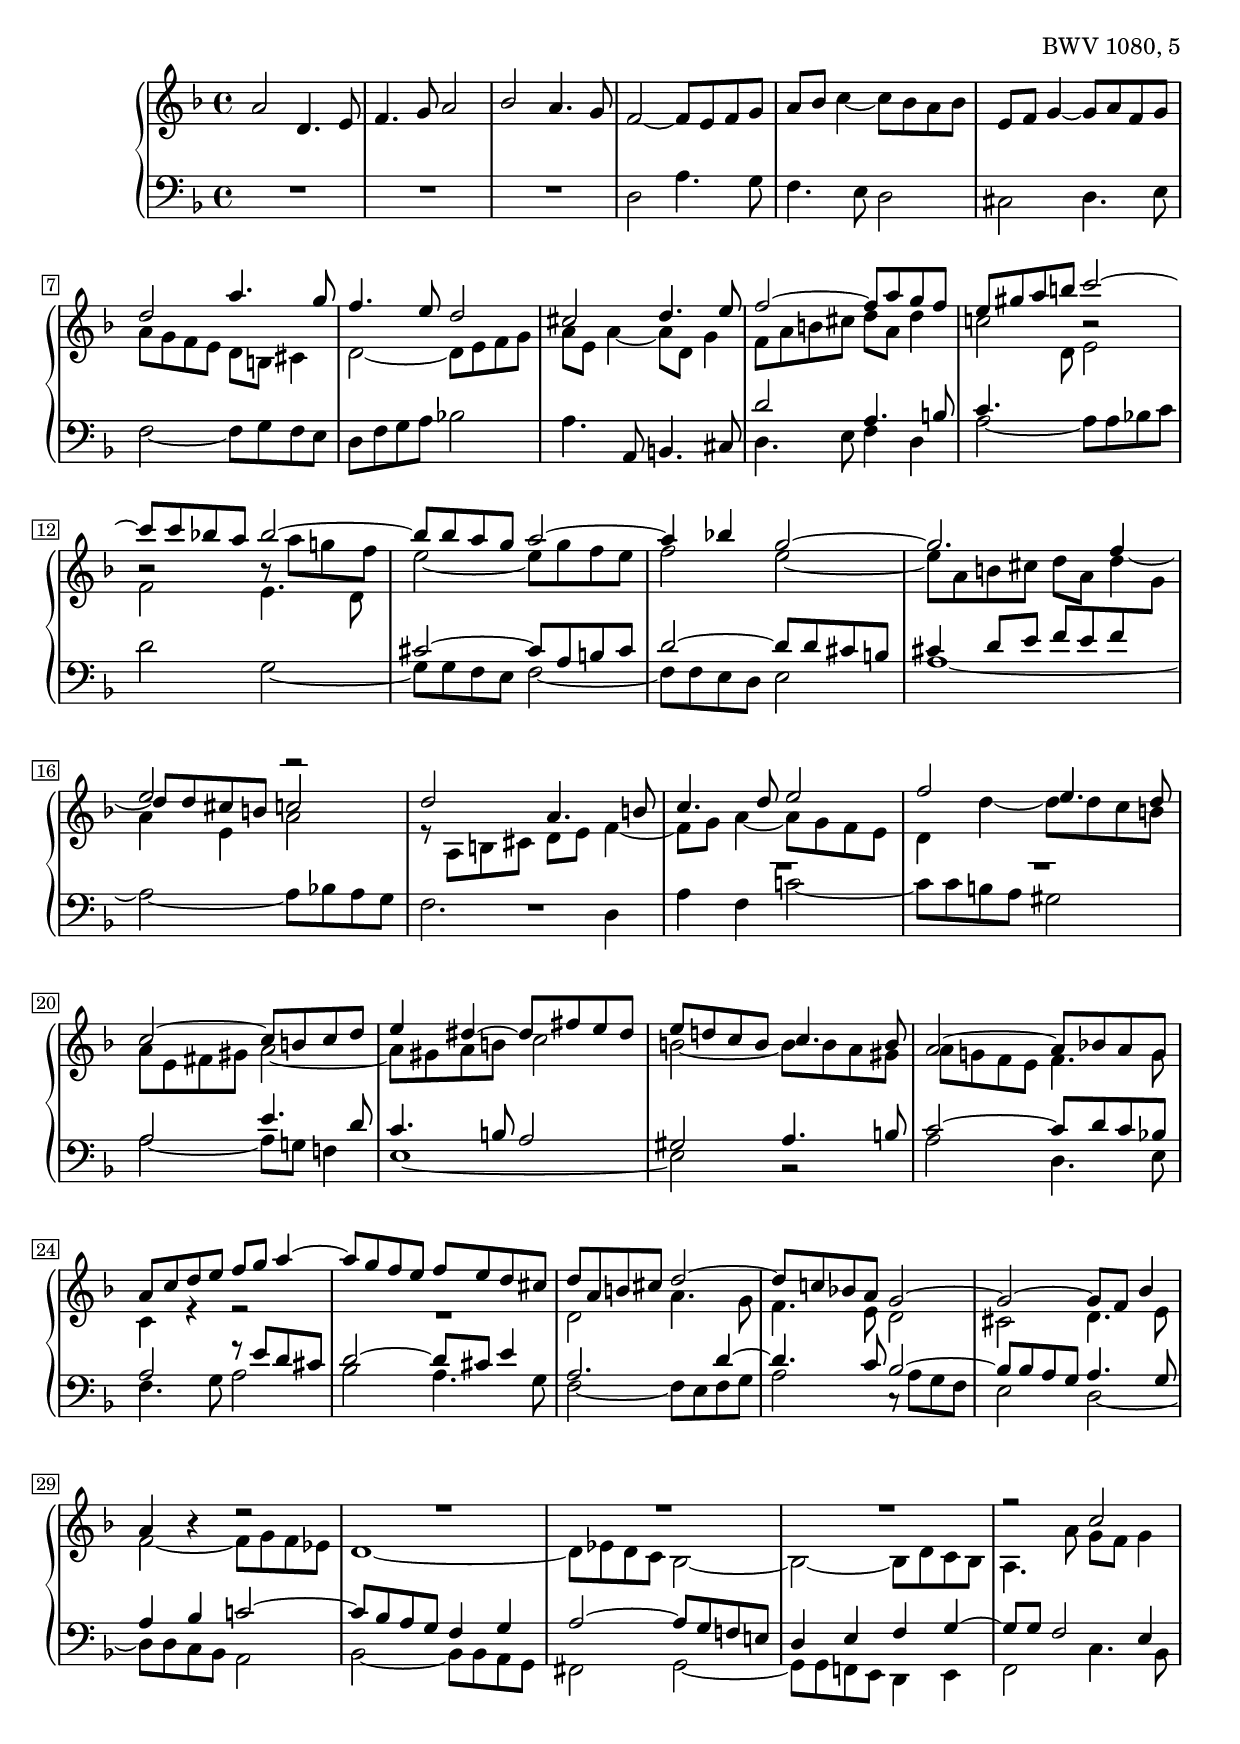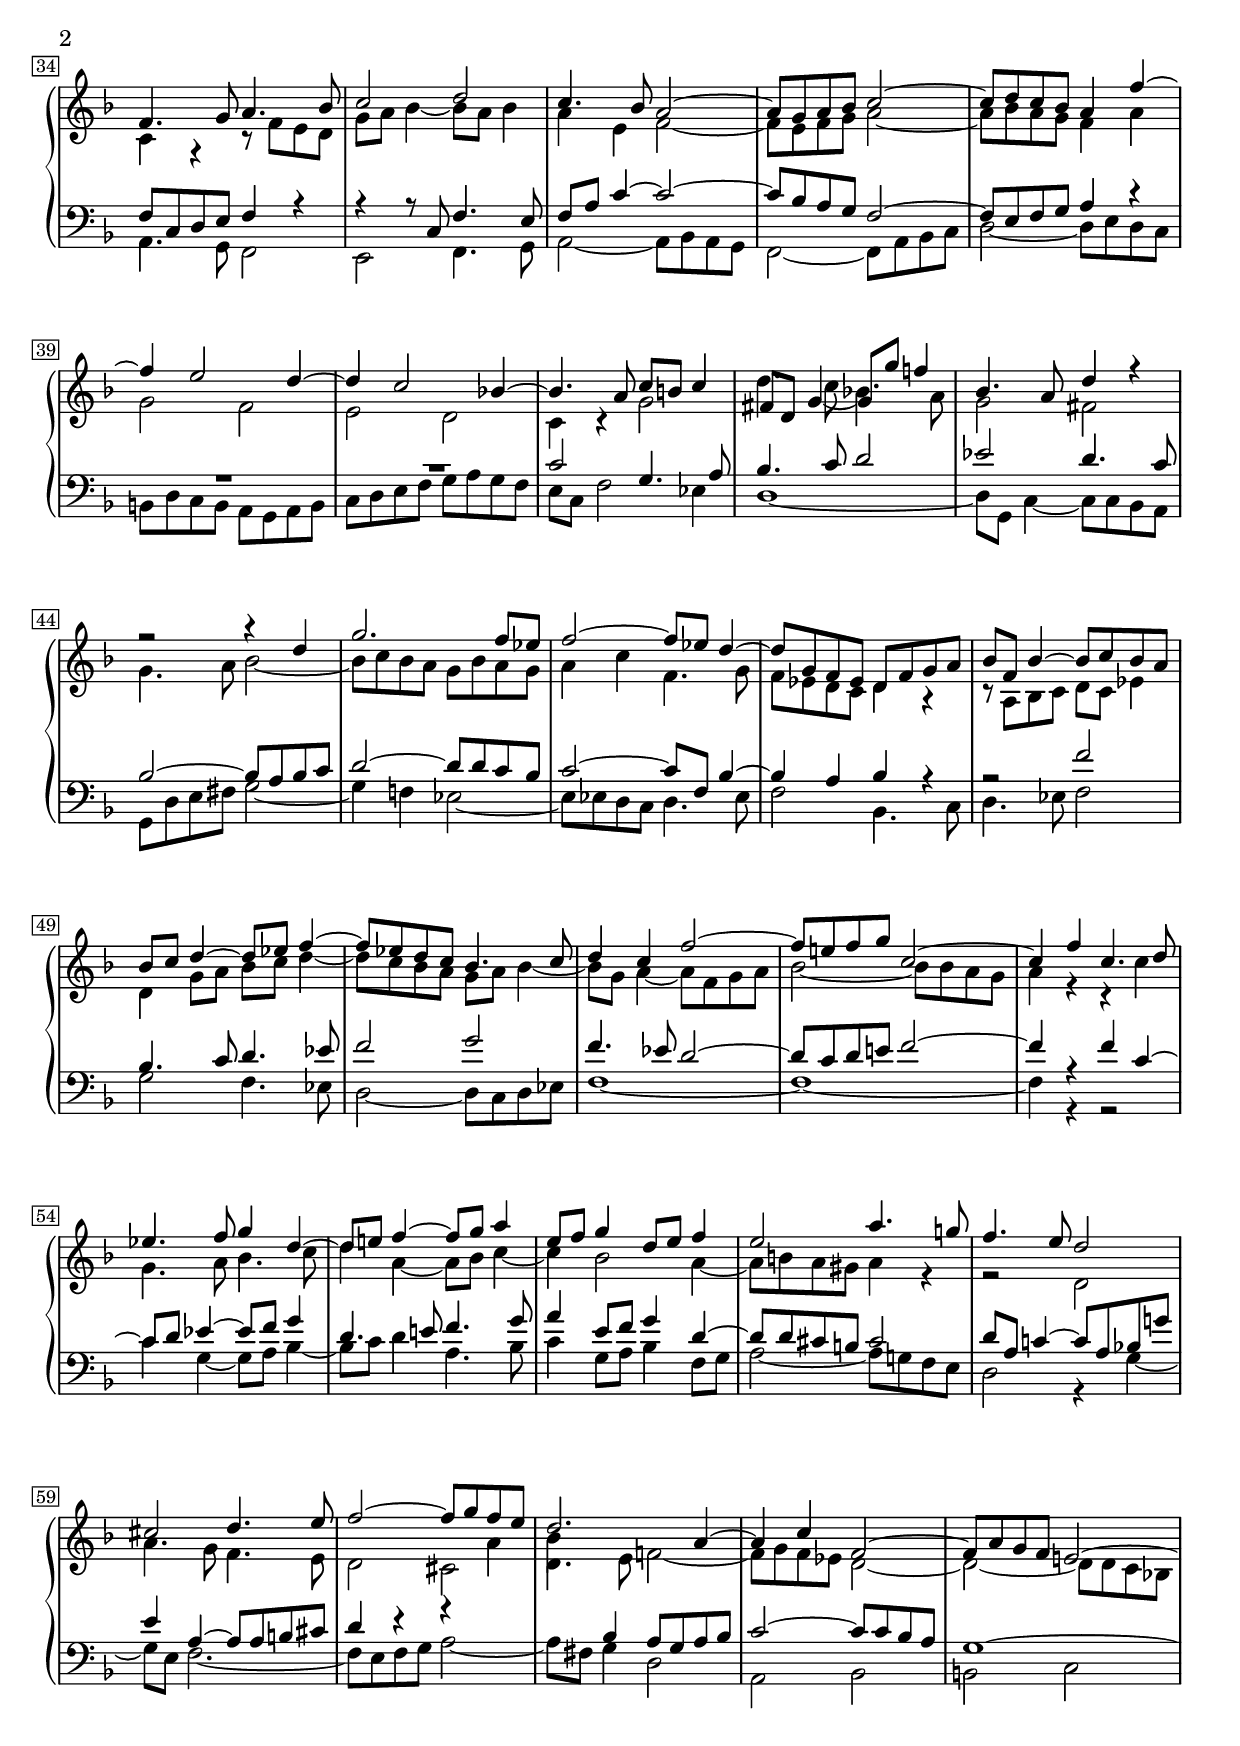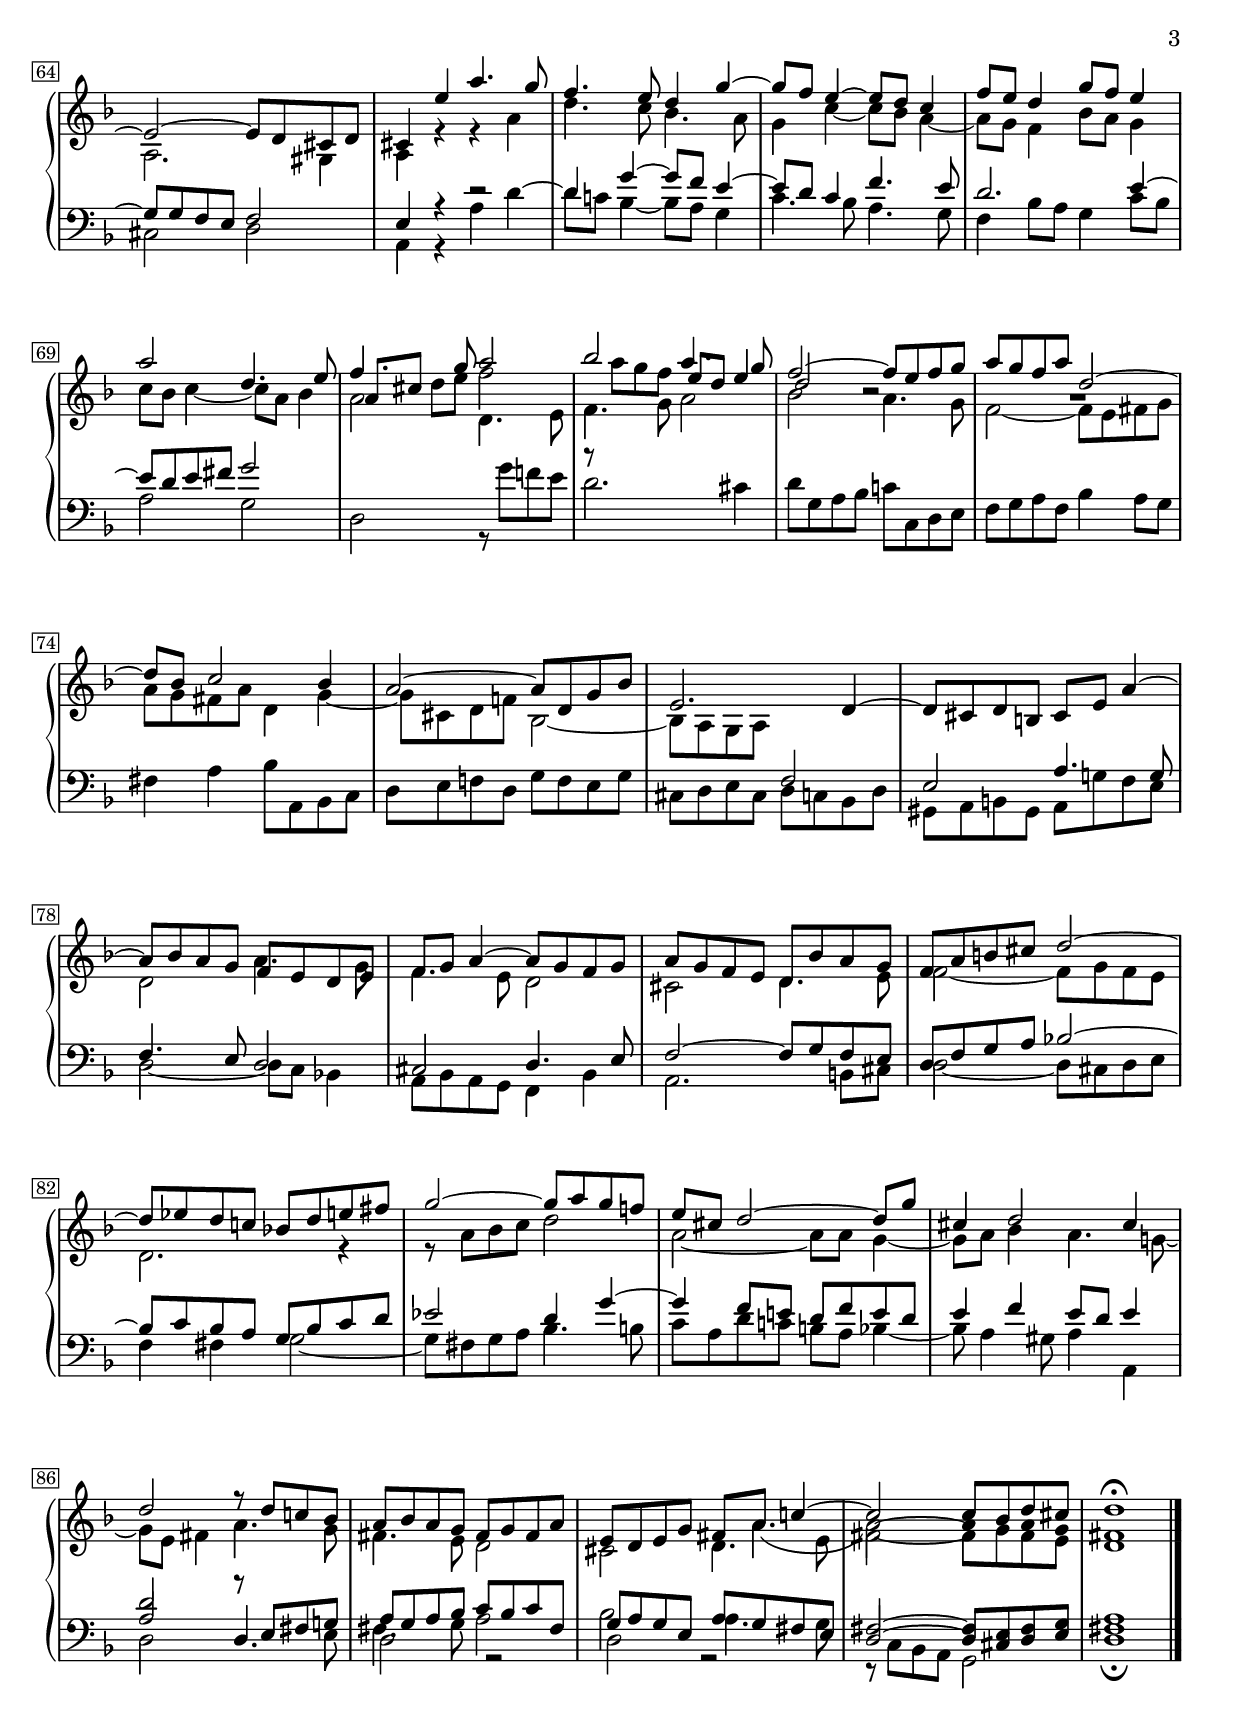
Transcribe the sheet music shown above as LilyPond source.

Global = {
  \key d \minor
  \time 4/4
  \include "../global.ly"
}

Soprano = \context Voice = "one" \relative c'' {
  \voiceOne
  | s1*6
  | d2 a'4. g8
  | f4. e8 d2
  | cis d4. e8
  %10
  | f2~ f8 a g f
  | e gis a b c2~
  | c8 c bes! a bes2~
  | bes8 bes a g a2~
  | a4 bes! g2~
  %15
  | g2. f4
  | e2 r
  | d a4. b8
  | c4. d8 e2
  | f e4. d8
  %20
  | c2~ c8 b c d
  | e4 dis~ dis8 fis e dis
  | e d! c b c4. b8
  | a2~ a8 bes! a g
  | a c d e f g a4~
  %25
  | a8 g f e f e d cis
  | d a b cis d2~
  | d8 c! bes! a g2~
  | g~ g8 f bes4
  | a b\rest d2\rest
  | R1*3
  %33
  | r2 c
  | f,4. g8 a4. bes8
  %35
  | c2 d
  | c4. bes8 a2~
  | a8 g a bes c2~
  | c8 d c bes a4 f'~
  | f e2 d4~
  %40
  | d c2 bes!4~
  | bes4. a8 c b c4
  | fis,8 d
    %\shape #'((-1 . 0) (0 . -3) (0 . -2) (0 . -1)) Tie
    g4_~ g8 g' f!4
  | bes,4. a8 d4 r
  | r2 r4 d
  %45
  | g2. f8 ees
  | f2~ f8 ees d4~
  | d8 g, f ees d f g a
  | bes f bes4~ bes8 c bes a
  | bes c d4~ d8 ees f4~
  %50
  | f8 ees d c bes4. c8
  | d4 c f2~
  | f8 e! f g c,2~
  | c4 f c4. d8
  | ees4. f8 g4 d~
  %55
  | d8 e! f4~ f8 g a4
  | e8 f g4 d8 e f4
  | e2 a4. g8
  | f4. e8 d2
  | cis d4. e8
  %60
  | f2~ f8 g f e
  | d2. a4~
  | a c f,2~
  | f8 a g f e2~
  | e~ e8 d cis d
  %65
  | cis4 e' a4. g8
  | f4. e8 d4 g~
  | g8 f e4~ e8 d c4
  | f8 e d4 g8 f e4
  | a2 d,4. e8
  %70
  | f4. g8 a2
  | bes a4. g8
  | f2~ f8 e f g
  | a g f a d,2~
  | d8 bes c2 bes4
  %75
  | a2~ a8 d, g bes
  | e,2. d4~
  | d8 cis d b cis e a4~
  | a8 bes a g f e d e
  | f g a4~ a8 g f g
  %80
  | a g f e d bes' a g
  | f a b cis d2~
  | d8 ees d c bes d e fis
  | g2~ g8 a g f
  | e cis d2~ d8 g
  %85
  | cis,4 d2 cis4
  | d2 r8 d c bes
  | a bes a g fis g fis a
  | << {
      \stemUp
      e d e g fis a c4~ c2
      c8 bes d cis
      d1\fermata
    } \\ {
      \stemDown
      s2 s8
      \shape #'((0 . 0) (0 . -1) (0 . -1.5) (0 . 0.3)) Tie
      a4.~ a2~
      \voiceOne
      \hide Stem
      a8[ s a g]
      fis1
    } >>
  \bar "|."
}

Alto = \context Voice = "two" \relative c' {
  \voiceTwo
  \mergeDifferentlyDottedOn
  %1
  | \stemUp a'2 d,4. e8
  | f4. g8 a2
  | bes a4. g8
  | \stemNeutral
    f2~ f8 e f g
  %5
  | a bes c4~ c8 bes a bes
  | e, f g4~ g8 a f g
  | \stemDown a g f e d b cis4
  | d2~ d8 e f g
  | a e a4~ a8 d, g4
  %10
  | f8 a b cis d a d4
  | c!2 b\rest
  | b\rest b8\rest a' g f
  | e2~ e8 g f e
  | f2 e~
  %15
  | e8 a, b cis d a
    \shape #'((0.3 . 0.5) (0 . 0.4) (0 . 0.4) (-0.3 . 0.5)) Tie
    d4~
  | \stemUp
    \shiftOn d8 d cis b c2
  | r8 \stemDown a, b cis d e f4~
  | f8 g a4~ a8 g f e
  | d4 d'~ d8 d c b
  %20
  | a e fis gis a2~
  | a8 gis a b c2
  | b~ b8 b a gis
  | a g! f e f4. g8
  | c,4 r r2
  %25
  | R1
  | d2 a'4. g8
  | f4. e8 d2
  | cis d4. e8
  | f2~ f8 g f ees
  %30
  | d1~
  | d8 ees d c bes2~
  | bes~ bes8 d c bes
  | a4. a'8 g f g4
  | c, r r8 f e d
  %35
  | g a bes4~ bes8 a bes4
  | a e f2~
  | f8 e f g a2~
  | a8 bes a g f4 a
  | g2 f
  %40
  | e d
  | c4 r g'2
  | d'4. c8 bes4. a8
  | g2 fis
  | g4. a8 bes2~
  %45
  | bes8 c bes a g bes a g
  | a4 c f,4. g8
  | f ees d c d4 r
  | r8 a bes c d c ees4
  | d g8 a bes c d4~
  %50
  | d8 c bes a g a bes4~
  | bes8 g a4~ a8 f g a
  | bes2~ bes8 bes a g
  | a4 r r c
  | g4. a8 bes4. c8
  %55
  | d4 a~ a8 bes c4~
  | c bes2 a4~
  | a8 b a gis a4 r
  | r2 d,
  | a'4. g8 f4. e8
  %60
  | d2 cis
  | d4. e8 f2~~
  | f8 g f ees d2~
  | d~ d8 d c bes
  | a2. gis4
  %65
  | a4 r r a'
  | d4. c8 bes4. a8
  | g4 c~ c8 bes a4~
  | a8 g f4 bes8 a g4
  | c8 bes c4~ c8 a bes4
  %70
  | \stemUp
    \override Stem.details.beamed-lengths = #'(4)
    a8[ cis]
    \revert Stem.details.beamed-lengths
    \stemDown d[ e] f2
  | r8 a g f
    \stemUp
    e d e4
  | d2
    \once\override Voice.Rest.X-offset = #-2
    b2\rest
  | \override MultiMeasureRest.staff-position = #-2
    R1
  | s1*4
  %78
  | \stemDown
    d,2 a'4. g8
  | f4. e8 d2
  %80
  | cis d4. e8
  | f2~ f8 g f e
  | d2. r4
  | r8 a' bes c d2
  | a~ a8 a g4~
  %85
  | g8 a bes4 a4. g8~
  | g e fis4 a4.
    \stemDown g8
  | fis4. e8 d2
  | cis d4. e8
  | \voiceOne \stemDown fis2~
    fis8 g fis e
  %90
  | d1
}

Tenor = \context Voice = "three" \relative c' {
  \voiceThree
  | \override MultiMeasureRest.staff-position = #0
    R1*3
  | s1*6
  %10
  | d2 a4. b8
  | c4.
    \change Staff = "upper"
    \stemDown
    d8 e2
  | f e4. d8
  | \change Staff = "lower"
    \stemUp
    cis2~~ cis8 a b cis
  | d2~ d8 d cis b
  %15
  | cis4 d8 e f e f
    \change Staff = "upper"
    \stemDown
    g
  | a4 e a2
    \change Staff = "lower"
  | \override MultiMeasureRest.staff-position = #0
    R1
  | \override MultiMeasureRest.staff-position = #8
    R1*2
  %20
  | \stemUp a,2 e'4. d8
  | c4. b8 a2
  | gis a4. b8
  | c2~ c8 d c bes!
  | a2 r8 e' d cis
  %25
  | d2~ d8 cis e4
  | a,2. d4~
  | d4. c8 bes2~
  | bes8 bes a g a4. g8
  | a4 bes c2~
  %30
  | c8 bes a g f4 g
  | a2~ a8 g f e
  | d4 e f g~
  | g8 g f2 e4
  | f8 c d e f4 r
  %35
  | r r8 c f4. e8
  | f a c4~ c2~
  | c8 bes a g f2~
  | f8 e f g a4 r
  | \override MultiMeasureRest.staff-position = #2
    R1
  %40
  | \override MultiMeasureRest.staff-position = #4
    R1
  | c2 g4. a8
  | bes4. c8 d2
  | ees d4. c8
  | bes2~ bes8 a bes c
  %45
  | d2~ d8 d c bes
  | c2~ c8 f, bes4~
  | bes a bes r
  | r2 f'2
  | bes,4. c8 d4. ees8
  %50
  | f2 g
  | f4. ees8 d2~
  | d8 c d e! f2~
  | f4 r f c~
  | c8 d ees4~ ees8 f g4
  %55
  | d4. e!8 f4. g8
  | a4 e8 f g4 d~
  | d8 d cis b cis2
  | d8 a c!4~ c8 a bes g'
  | e4 a,~ a8 a b cis
  %60
  | d4 r r
    \change Staff = "upper"
    \stemDown
    a'
  | bes
    \change Staff = "lower"
    \stemUp
    bes, a8 g a bes
  | c2~ c8 c bes a
  | g1~
  | g8 g f e f2
  %65
  | e4 r r2
  | d'4 g~ g8 f e4~
  | e8 d c4 f4. e8
  | d2. e4~
  | e8 d e fis g2
  %70
  | \change Staff = "upper"
    \stemDown
    a d,4. e8
  | f4. g8 a2
  | bes a4. g8
  | f2_~ f8 e fis g
  | a g fis a d,4 g_~
  %75
  | g8 cis, d f bes,2_~
  | bes8 a g a
    \change Staff = "lower"
    \stemUp
    f2
  | e a4. g8
  | f4. e8 d2
  | cis d4. e8
  %80
  | f2~ f8 g f e
  | d f g a bes2~
  | bes8 c bes a g bes c d
  | ees2 d4 g~
  | g f8 e d f e d
  %85
  | e4 f e8 d e4
  | d2 r8 e, fis g
  | a g a bes c bes c fis,
  | g a g e a g fis e
  | d2~

    d8 cis d e
  %90
  | fis1
}

Bass = \context Voice = "four" \relative c {
  \voiceFour
  | s1*3
  | d2 a'4. g8
  %5
  | f4. e8 d2
  | cis d4. e8
  | f2~ f8 g f e
  | d f g a bes2
  | a4. \stemUp a,8 b4. cis8
  %10
  | \stemDown d4. e8 f4 d
  | a'2~ a8 a bes c
  | d2 g,~
  | g8 g f e f2~
  | f8 f e d e2
  %15
  | a1~
  | a2~ a8 bes a g
  | f2. d4
  | a'4 f c'2~
  | c8 c b a gis2
  %20
  | a~ a8 g! f4
  | e1~
  | e2 b\rest
  | a' d,4. e8
  | f4. g8 a2
  %25
  | bes a4. g8
  | f2~ f8 e f g
  | a2 c,8\rest a' g f
  | e2 d~
  | d8 d c bes a2
  %30
  | bes~ bes8 bes a g
  | fis2 g~
  | g8 g f! e d4 e
  | f2 c'4. bes8
  | a4. g8 f2
  %35
  | e f4. g8
  | a2~ a8 bes a g
  | f2~ f8 a bes c
  | d2~ d8 e d c
  | b d c b a g a b
  %40
  | c d e f g a g f
  | e c f2 ees4
  | d1~
  | d8 g, c4~ c8 c bes a
  | g d' e fis g2~
  %45
  | g4 f ees2~
  | ees8 ees d c d4. ees8
  | f2 bes,4. c8
  | d4. ees8 f2
  | g f4. ees8
  %50
  | d2~ d8 c d ees
  | f1~
  | f~
  | f4 r r2
  | c'4 g~ g8 a bes4~
  %55
  | bes8 c d4 a4. bes8
  | c4 g8 a bes4 f8 g
  | a2~ a8 g f e
  | d2 r4 g~
  | g8 e f2.~
  %60
  | f8 e f g a2~
  | a8 fis g4 d2
  | a bes
  | b c
  | cis d
  %65
  | a4 r a' d^~
  | d8 c bes4~ bes8 a g4
  | c4. bes8 a4. g8
  | f4 bes8 a g4 c8 bes
  | a2 g
  %70
  | d r8 g' f e
  | d2. cis4
  | d8 g, a bes c! c, d e
  | f g a f bes4 a8 g
  | fis4 a bes8 a, bes c
  %75
  | d e f d g f e g
  | cis, d e cis d c bes d
  | gis, a b gis a g'! f e
  | d2~ d8 c bes4
  | a8 bes a g f4 bes
  %80
  | a2. b8 cis
  | d2~ d8cis d e
  | f4 fis g2~
  | g8 fis g a bes4. b8
  | c a d c! b a bes4~
  %85
  | bes8 a4 gis8 a4 a,
  | \stemUp \tieUp
    << {
      a'2 d,4.
      \stemDown
      e8 fis4. \stemDown g8 a2 bes a4. g8
      \stemUp
      fis2~
      \hide Stem
      fis8 e fis g
      a1\fermata
    } \new Voice {
      \stemDown \tieDown d,2 s d
      \once\override Voice.Rest.X-offset = #1
      g,\rest d'
      \once\override Voice.Rest.X-offset = #-1
      g,\rest r8 c bes a g2 d'1
    } >>
}

\score {
  \new PianoStaff
  <<
    \accidentalStyle Score.piano
    \context Staff = "upper" <<
      \set Staff.midiInstrument = #"acoustic grand"
      \Global
      \clef treble
      \Soprano
      \Alto
    >>
    \context Staff = "lower" <<
      \set Staff.midiInstrument = #"acoustic grand"
      \Global
      \clef bass
      \Tenor
      \Bass
    >>
  >>
  \header {
    %composer = "Johann Sebastian Bach"
    opus = "BWV 1080, 5"
    title = ##f
    subtitle = \markup { \smallCaps "Contrapunctus V" }
  }
  \layout { }
  \midi { }
}
